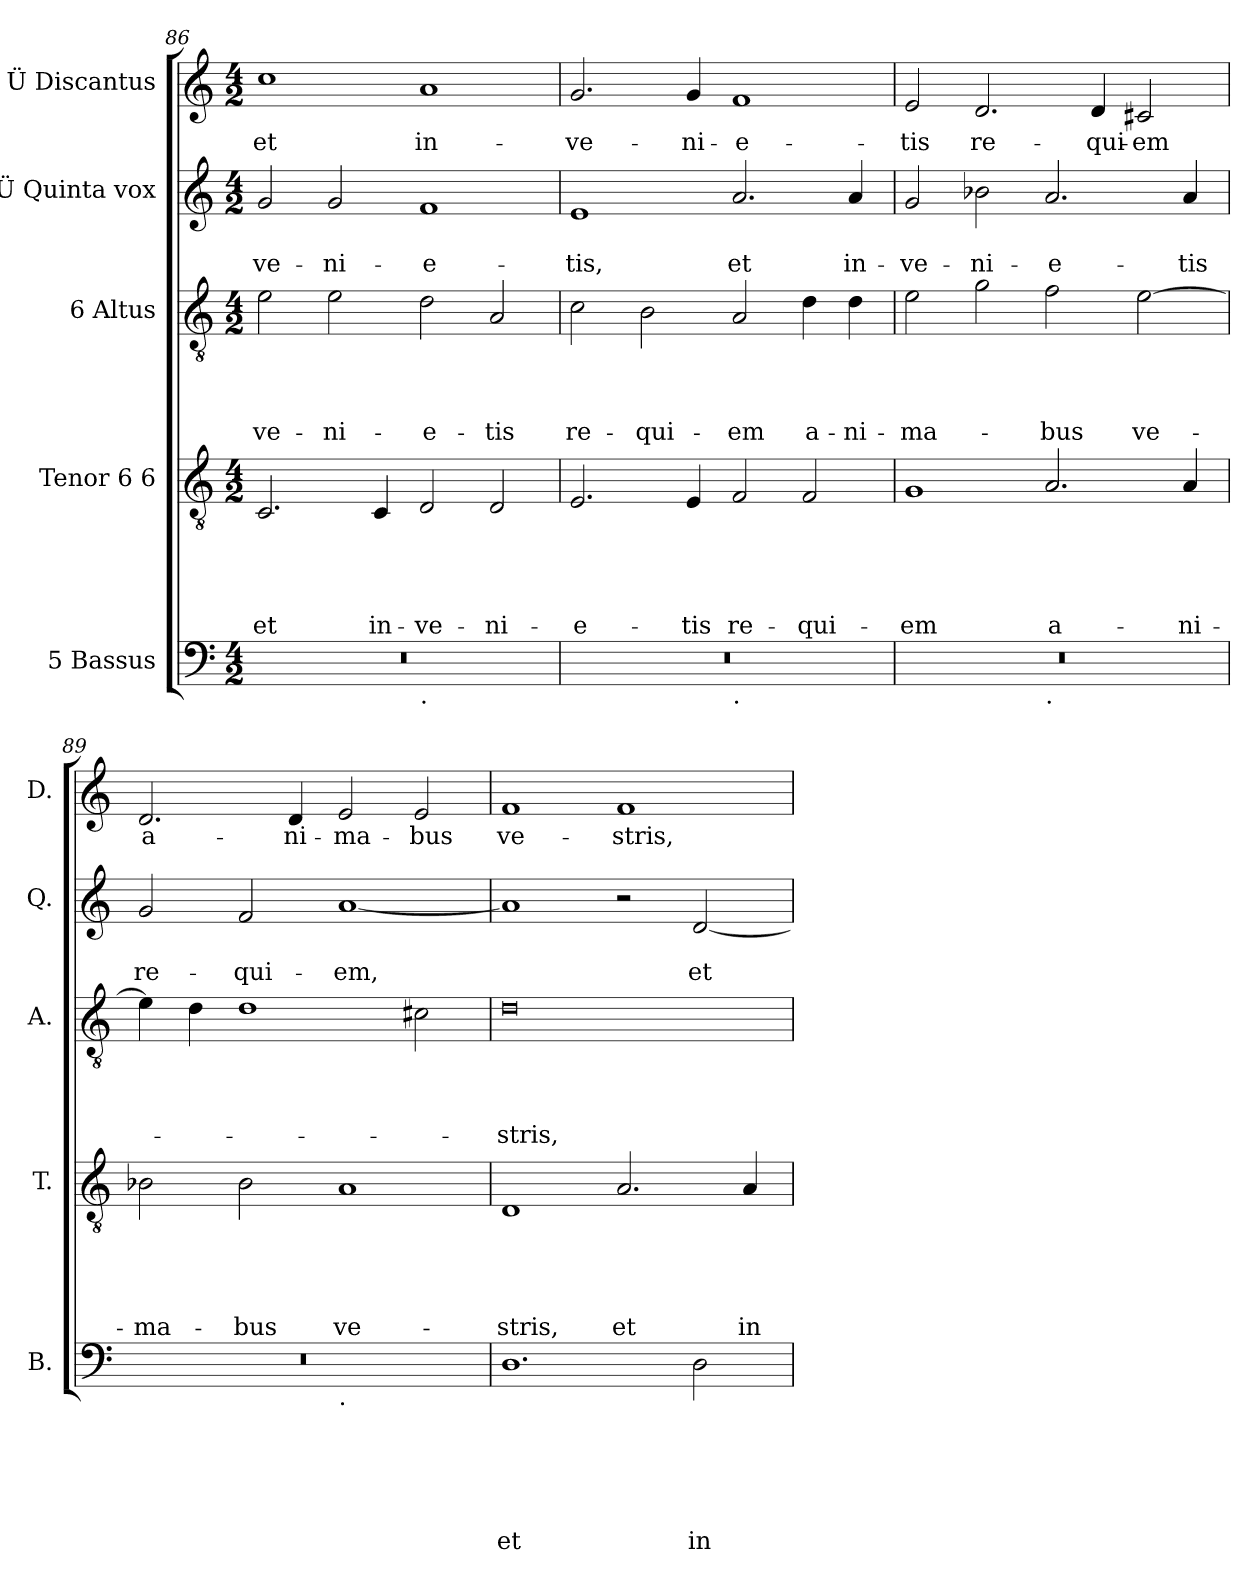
**kern	**text	**text	**text	**text	**text	**text	**kern	**text	**text	**text	**text	**text	**kern	**text	**text	**text	**text	**kern	**text	**text	**kern	**text
*part5	*part5	*part5	*part5	*part5	*part5	*part5	*part4	*part4	*part4	*part4	*part4	*part4	*part3	*part3	*part3	*part3	*part3	*part2	*part2	*part2	*part1	*part1
*staff5	*staff5	*staff5	*staff5	*staff5	*staff5	*staff5	*staff4	*staff4	*staff4	*staff4	*staff4	*staff4	*staff3	*staff3	*staff3	*staff3	*staff3	*staff2	*staff2	*staff2	*staff1	*staff1
*I"5 Bassus	*	*	*	*	*	*	*I"Tenor 6 6	*	*	*	*	*	*I"6 Altus	*	*	*	*	*I"Ü Quinta vox	*	*	*I"Ü Discantus	*
*I'B.	*	*	*	*	*	*	*I'T.	*	*	*	*	*	*I'A.	*	*	*	*	*I'Q.	*	*	*I'D.	*
*clefF4	*	*	*	*	*	*	*clefGv2	*	*	*	*	*	*clefGv2	*	*	*	*	*clefG2	*	*	*clefG2	*
*k[]	*	*	*	*	*	*	*k[]	*	*	*	*	*	*k[]	*	*	*	*	*k[]	*	*	*k[]	*
*C:	*	*	*	*	*	*	*C:	*	*	*	*	*	*C:	*	*	*	*	*C:	*	*	*C:	*
*M4/2	*	*	*	*	*	*	*M4/2	*	*	*	*	*	*M4/2	*	*	*	*	*M4/2	*	*	*M4/2	*
=86	=86	=86	=86	=86	=86	=86	=86	=86	=86	=86	=86	=86	=86	=86	=86	=86	=86	=86	=86	=86	=86	=86
!	!	!	!	!	!	!	!	!	!	!	!	!LO:LY:b	!	!	!	!	!LO:LY:b	!	!	!LO:LY:b	!	!LO:LY:b
*^	*	*	*	*	*	*	*	*	*	*	*	*	*	*	*	*	*	*	*	*	*	*
0r	1ryy	.	.	.	.	.	.	2.C/	.	.	.	.	et	2e\	.	.	.	-ve-	2g/	.	-ve-	1cc	et
!	!	!	!	!	!	!	!	!	!	!	!	!	!	!	!	!	!	!LO:LY:b	!	!	!LO:LY:b	!	!
.	.	.	.	.	.	.	.	.	.	.	.	.	.	2e\	.	.	.	-ni-	2g/	.	-ni-	.	.
!	!	!	!	!	!	!	!	!	!	!	!	!	!LO:LY:b	!	!	!	!	!	!	!	!	!	!
.	.	.	.	.	.	.	.	4C/	.	.	.	.	in-	.	.	.	.	.	.	.	.	.	.
!	!LO:TX:b:t=.	!	!	!	!	!	!	!	!	!	!	!	!	!	!	!	!	!	!	!	!	!	!
!	!	!	!	!	!	!	!	!	!	!	!	!	!LO:LY:b	!	!	!	!	!LO:LY:b	!	!	!LO:LY:b:rj	!	!LO:LY:b
.	1ryy	.	.	.	.	.	.	2D/	.	.	.	.	-ve-	2d\	.	.	.	-e-	1f	.	-e-	1a	in-
!	!	!	!	!	!	!	!	!	!	!	!	!	!LO:LY:b	!	!	!	!	!LO:LY:b	!	!	!	!	!
.	.	.	.	.	.	.	.	2D/	.	.	.	.	-ni-	2A/	.	.	.	-tis	.	.	.	.	.
=87	=87	=87	=87	=87	=87	=87	=87	=87	=87	=87	=87	=87	=87	=87	=87	=87	=87	=87	=87	=87	=87	=87	=87
!	!	!	!	!	!	!	!	!	!	!	!	!	!LO:LY:b	!	!	!	!	!LO:LY:b	!	!	!LO:LY:b	!	!LO:LY:b
0r	1ryy	.	.	.	.	.	.	2.E/	.	.	.	.	-e-	2c\	.	.	.	re-	1e	.	-tis,	2.g/	-ve-
!	!	!	!	!	!	!	!	!	!	!	!	!	!	!	!	!	!	!LO:LY:b	!	!	!	!	!
.	.	.	.	.	.	.	.	.	.	.	.	.	.	2B\	.	.	.	-qui-	.	.	.	.	.
!	!	!	!	!	!	!	!	!	!	!	!	!	!LO:LY:b	!	!	!	!	!	!	!	!	!	!LO:LY:b
.	.	.	.	.	.	.	.	4E/	.	.	.	.	-tis	.	.	.	.	.	.	.	.	4g/	-ni-
!	!LO:TX:b:t=.	!	!	!	!	!	!	!	!	!	!	!	!	!	!	!	!	!	!	!	!	!	!
!	!	!	!	!	!	!	!	!	!	!	!	!	!LO:LY:b	!	!	!	!	!LO:LY:b	!	!	!LO:LY:b	!	!LO:LY:b:rj
.	1ryy	.	.	.	.	.	.	2F/	.	.	.	.	re-	2A/	.	.	.	-em	2.a/	.	et	1f	-e-
!	!	!	!	!	!	!	!	!	!	!	!	!	!LO:LY:b	!	!	!	!	!LO:LY:b	!	!	!	!	!
.	.	.	.	.	.	.	.	2F/	.	.	.	.	-qui-	4d\	.	.	.	a-	.	.	.	.	.
!	!	!	!	!	!	!	!	!	!	!	!	!	!	!	!	!	!	!LO:LY:b	!	!	!LO:LY:b	!	!
.	.	.	.	.	.	.	.	.	.	.	.	.	.	4d\	.	.	.	-ni-	4a/	.	in-	.	.
!!LO:PB:g=z
=88	=88	=88	=88	=88	=88	=88	=88	=88	=88	=88	=88	=88	=88	=88	=88	=88	=88	=88	=88	=88	=88	=88	=88
!	!	!	!	!	!	!	!	!	!	!	!	!	!LO:LY:b	!	!	!	!	!LO:LY:b	!	!	!LO:LY:b	!	!LO:LY:b
0r	1ryy	.	.	.	.	.	.	1G	.	.	.	.	-em	2e\	.	.	.	-ma-	2g/	.	-ve-	2e/	-tis
!	!	!	!	!	!	!	!	!	!	!	!	!	!	!	!	!	!	!	!	!	!LO:LY:b	!	!LO:LY:b
.	.	.	.	.	.	.	.	.	.	.	.	.	.	2g\	.	.	.	.	2b-X\	.	-ni-	2.d/	re-
!	!LO:TX:b:t=.	!	!	!	!	!	!	!	!	!	!	!	!	!	!	!	!	!	!	!	!	!	!
!	!	!	!	!	!	!	!	!	!	!	!	!	!LO:LY:b	!	!	!	!	!LO:LY:b	!	!	!LO:LY:b	!	!
.	1ryy	.	.	.	.	.	.	2.A/	.	.	.	.	a-	2f\	.	.	.	-bus	2.a/	.	-e-	.	.
!	!	!	!	!	!	!	!	!	!	!	!	!	!	!	!	!	!	!	!	!	!	!	!LO:LY:b
.	.	.	.	.	.	.	.	.	.	.	.	.	.	.	.	.	.	.	.	.	.	4d/	-qui-
!	!	!	!	!	!	!	!	!	!	!	!	!	!	!	!	!	!	!LO:LY:b	!	!	!	!	!LO:LY:b
.	.	.	.	.	.	.	.	.	.	.	.	.	.	[>2e\	.	.	.	ve-	.	.	.	2c#X/	-em
!	!	!	!	!	!	!	!	!	!	!	!	!	!LO:LY:b	!	!	!	!	!	!	!	!LO:LY:b	!	!
.	.	.	.	.	.	.	.	4A/	.	.	.	.	-ni-	.	.	.	.	.	4a/	.	-tis	.	.
=89	=89	=89	=89	=89	=89	=89	=89	=89	=89	=89	=89	=89	=89	=89	=89	=89	=89	=89	=89	=89	=89	=89	=89
!	!	!	!	!	!	!	!	!	!	!	!	!	!LO:LY:b	!	!	!	!	!	!	!	!LO:LY:b	!	!LO:LY:b
0r	1ryy	.	.	.	.	.	.	2B-X\	.	.	.	.	-ma-	4e\]	.	.	.	.	2g/	.	re-	2.d/	a-
.	.	.	.	.	.	.	.	.	.	.	.	.	.	4d\	.	.	.	.	.	.	.	.	.
!	!	!	!	!	!	!	!	!	!	!	!	!	!LO:LY:b	!	!	!	!	!	!	!	!LO:LY:b	!	!
.	.	.	.	.	.	.	.	2B-\	.	.	.	.	-bus	1d	.	.	.	.	2f/	.	-qui-	.	.
!	!	!	!	!	!	!	!	!	!	!	!	!	!	!	!	!	!	!	!	!	!	!	!LO:LY:b
.	.	.	.	.	.	.	.	.	.	.	.	.	.	.	.	.	.	.	.	.	.	4d/	-ni-
!	!LO:TX:b:t=.	!	!	!	!	!	!	!	!	!	!	!	!	!	!	!	!	!	!	!	!	!	!
!	!	!	!	!	!	!	!	!	!	!	!	!	!LO:LY:b	!	!	!	!	!	!	!	!LO:LY:b	!	!LO:LY:b
.	1ryy	.	.	.	.	.	.	1A	.	.	.	.	ve-	.	.	.	.	.	[<1a	.	-em,	2e/	-ma-
!	!	!	!	!	!	!	!	!	!	!	!	!	!	!	!	!	!	!	!	!	!	!	!LO:LY:b
.	.	.	.	.	.	.	.	.	.	.	.	.	.	2c#X\	.	.	.	.	.	.	.	2e/	-bus
=90	=90	=90	=90	=90	=90	=90	=90	=90	=90	=90	=90	=90	=90	=90	=90	=90	=90	=90	=90	=90	=90	=90	=90
!	!	!	!	!	!	!	!LO:LY:b	!	!	!	!	!	!LO:LY:b	!	!	!	!	!LO:LY:b	!	!	!	!	!LO:LY:b
*v	*v	*	*	*	*	*	*	*	*	*	*	*	*	*	*	*	*	*	*	*	*	*	*
1.D	.	.	.	.	.	et	1D	.	.	.	.	-stris,	0d	.	.	.	-stris,	1a]	.	.	1f	ve-
!	!	!	!	!	!	!	!	!	!	!	!	!LO:LY:b	!	!	!	!	!	!	!	!	!	!LO:LY:b
.	.	.	.	.	.	.	2.A/	.	.	.	.	et	.	.	.	.	.	2r	.	.	1f	-stris,
!	!	!	!	!	!	!LO:LY:b	!	!	!	!	!	!	!	!	!	!	!	!	!	!LO:LY:b	!	!
2D\	.	.	.	.	.	in-	.	.	.	.	.	.	.	.	.	.	.	[<2d/	.	et	.	.
!	!	!	!	!	!	!	!	!	!	!	!	!LO:LY:b	!	!	!	!	!	!	!	!	!	!
.	.	.	.	.	.	.	4A/	.	.	.	.	in-	.	.	.	.	.	.	.	.	.	.
=	=	=	=	=	=	=	=	=	=	=	=	=	=	=	=	=	=	=	=	=	=	=
*-	*-	*-	*-	*-	*-	*-	*-	*-	*-	*-	*-	*-	*-	*-	*-	*-	*-	*-	*-	*-	*-	*-
